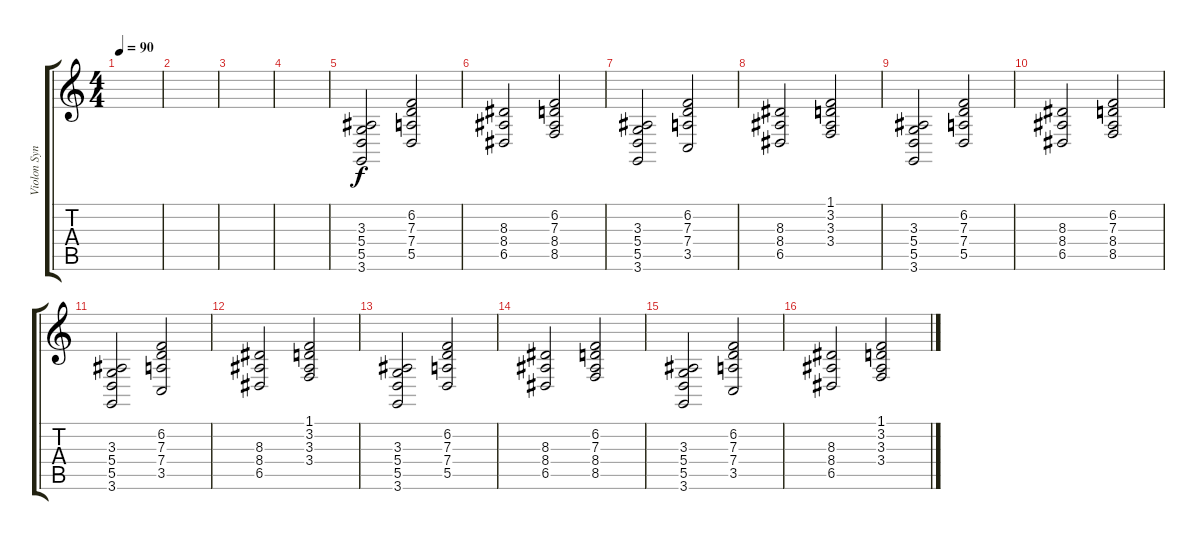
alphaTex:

\track ("Violon Synthé" "Violon Syn") {instrument violin}
\staff {score tabs}
\tuning (E4 B3 G3 D3 A2 E2) {hide}
\ts (4 4)
\tempo 90
\clef g2
\ks c
|
|
|
|
(3.3 5.4 5.5 3.6).2 (6.2 7.3 7.4 5.5).2 |
(8.3 8.4 6.5).2 (6.2 7.3 8.4 8.5).2 |
(3.3 5.4 5.5 3.6).2 (6.2 7.3 7.4 3.5).2 |
(8.3 8.4 6.5).2 (1.1 3.2 3.3 3.4).2 |
(3.3 5.4 5.5 3.6).2 (6.2 7.3 7.4 5.5).2 |
(8.3 8.4 6.5).2 (6.2 7.3 8.4 8.5).2 |
(3.3 5.4 5.5 3.6).2 (6.2 7.3 7.4 3.5).2 |
(8.3 8.4 6.5).2 (1.1 3.2 3.3 3.4).2 |
(3.3 5.4 5.5 3.6).2 (6.2 7.3 7.4 5.5).2 |
(8.3 8.4 6.5).2 (6.2 7.3 8.4 8.5).2 |
(3.3 5.4 5.5 3.6).2 (6.2 7.3 7.4 3.5).2 |
(8.3 8.4 6.5).2 (1.1 3.2 3.3 3.4).2
